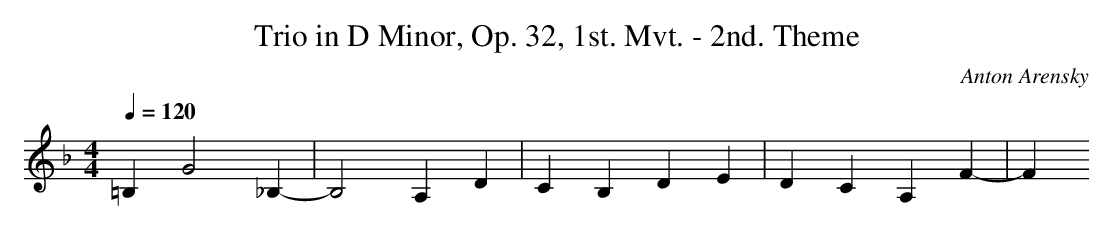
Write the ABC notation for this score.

X:1
T: Trio in D Minor, Op. 32, 1st. Mvt. - 2nd. Theme
C: Anton Arensky
M: 4/4
L: 1/16
Q:1/4=120
K:F % 1 flats
=B,4 G8 _B,4-| \
B,8 A,4 D4| \
C4 B,4 D4 E4| \
D4 C4 A,4 F4-| \
F4
